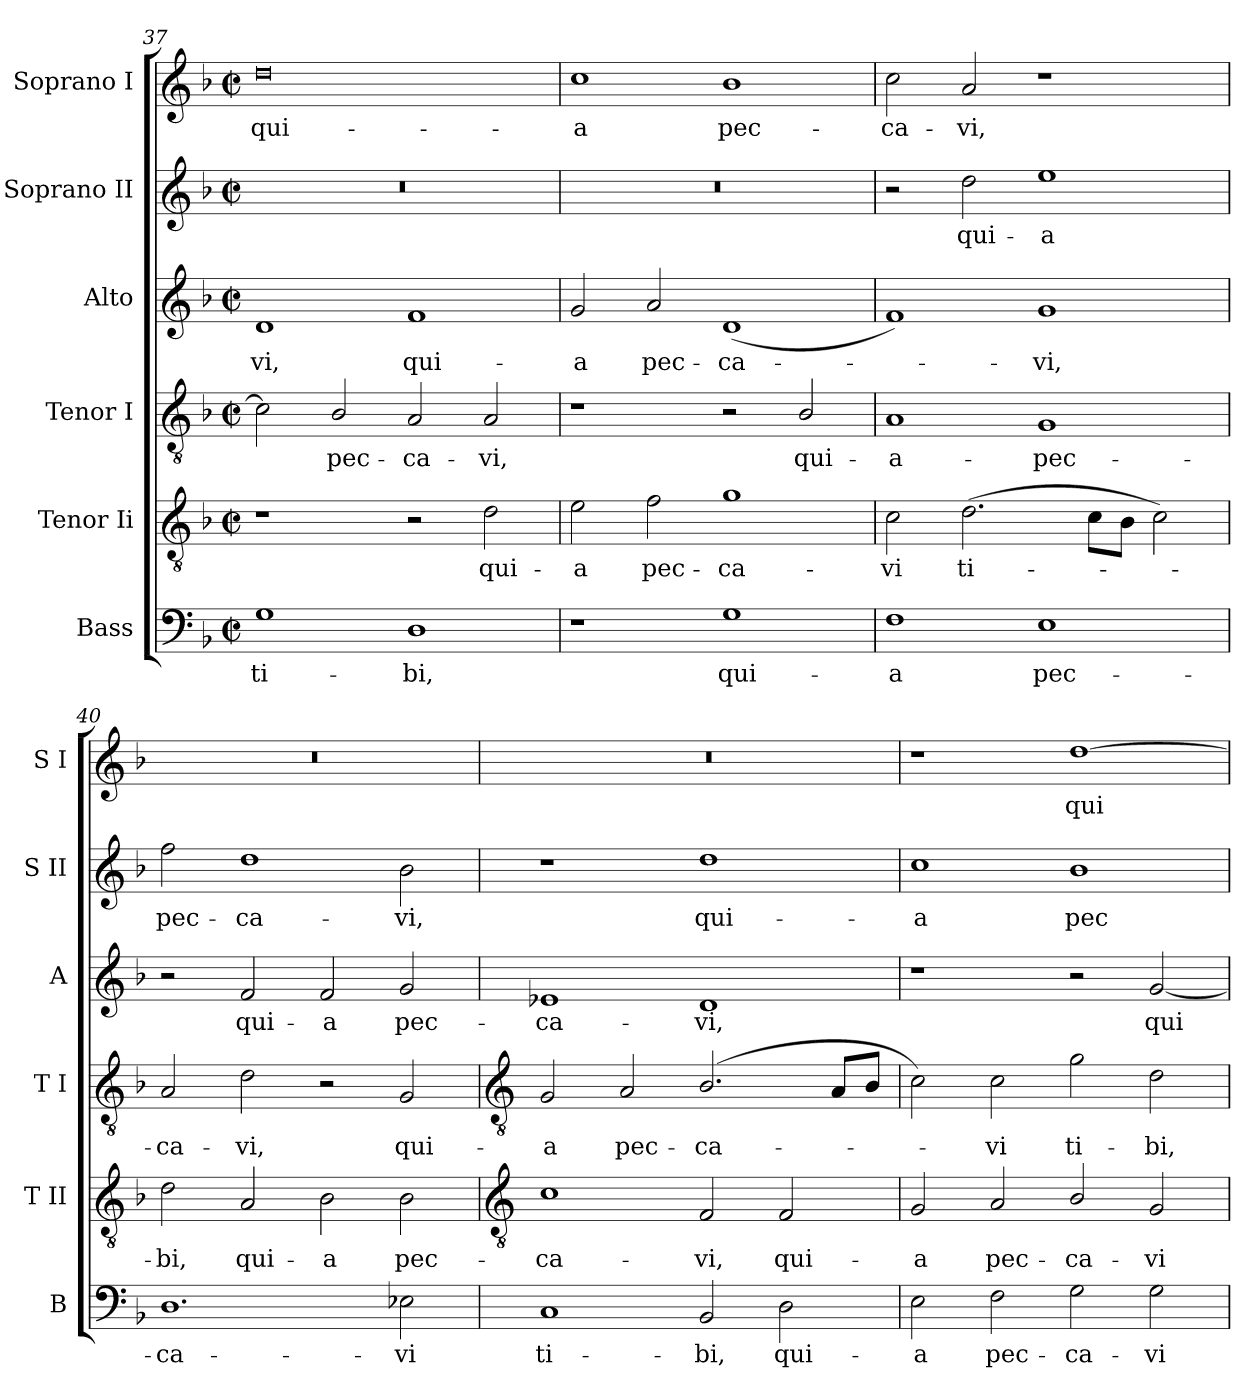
**kern	**text	**kern	**text	**kern	**text	**kern	**text	**kern	**text	**kern	**text
*part6	*part6	*part5	*part5	*part4	*part4	*part3	*part3	*part2	*part2	*part1	*part1
*staff6	*staff6	*staff5	*staff5	*staff4	*staff4	*staff3	*staff3	*staff2	*staff2	*staff1	*staff1
*I"Bass	*	*I"Tenor Ii	*	*I"Tenor I	*	*I"Alto	*	*I"Soprano II	*	*I"Soprano I	*
*I'B	*	*I'T II	*	*I'T I	*	*I'A	*	*I'S II	*	*I'S I	*
*clefF4	*	*clefGv2	*	*clefGv2	*	*clefG2	*	*clefG2	*	*clefG2	*
*k[b-]	*	*k[b-]	*	*k[b-]	*	*k[b-]	*	*k[b-]	*	*k[b-]	*
*F:	*	*F:	*	*F:	*	*F:	*	*F:	*	*F:	*
*M4/2	*	*M4/2	*	*M4/2	*	*M4/2	*	*M4/2	*	*M4/2	*
*met(c|)	*	*met(c|)	*	*met(c|)	*	*met(c|)	*	*met(c|)	*	*met(c|)	*
=37	=37	=37	=37	=37	=37	=37	=37	=37	=37	=37	=37
!	!LO:LY:b	!	!	!	!	!	!LO:LY:b	!	!	!	!LO:LY:b
1G	ti-	1r	.	2c]	.	1d	vi,	0r	.	0dd	qui-
!	!	!	!	!	!LO:LY:b	!	!	!	!	!	!
.	.	.	.	2B-/	pec-	.	.	.	.	.	.
!	!LO:LY:b	!	!	!	!LO:LY:b	!	!LO:LY:b	!	!	!	!
1D	-bi,	2r	.	2A	-ca-	1f	qui-	.	.	.	.
!	!	!	!LO:LY:b	!	!LO:LY:b	!	!	!	!	!	!
.	.	2d	qui-	2A	-vi,	.	.	.	.	.	.
=38	=38	=38	=38	=38	=38	=38	=38	=38	=38	=38	=38
!	!	!	!LO:LY:b	!	!	!	!LO:LY:b	!	!	!	!LO:LY:b
1r	.	2e	-a	1r	.	2g	-a	0r	.	1cc	-a
!	!	!	!LO:LY:b	!	!	!	!LO:LY:b	!	!	!	!
.	.	2f	pec-	.	.	2a	pec-	.	.	.	.
!	!LO:LY:b	!	!LO:LY:b	!	!	!	!LO:LY:b	!	!	!	!LO:LY:b
1G	qui-	1g	-ca-	2r	.	(<1d	-ca-	.	.	1b-	pec-
!	!	!	!	!	!LO:LY:b	!	!	!	!	!	!
.	.	.	.	2B-/	qui-	.	.	.	.	.	.
=39	=39	=39	=39	=39	=39	=39	=39	=39	=39	=39	=39
!	!LO:LY:b	!	!LO:LY:b	!	!LO:LY:b	!	!	!	!	!	!LO:LY:b
1F	-a	2c	-vi	1A	-a-	1f)	.	2r	.	2cc	-ca-
!	!	!	!LO:LY:b	!	!	!	!	!	!LO:LY:b	!	!LO:LY:b
.	.	(>2.d	ti-	.	.	.	.	2dd	qui-	2a	-vi,
!	!LO:LY:b	!	!	!	!LO:LY:b	!	!LO:LY:b	!	!LO:LY:b	!	!
1E	pec-	.	.	1G	-pec-	1g	vi,	1ee	-a	1r	.
.	.	8cL	.	.	.	.	.	.	.	.	.
.	.	8B-J	.	.	.	.	.	.	.	.	.
.	.	2c)	.	.	.	.	.	.	.	.	.
=40	=40	=40	=40	=40	=40	=40	=40	=40	=40	=40	=40
!	!LO:LY:b	!	!LO:LY:b	!	!LO:LY:b	!	!	!	!LO:LY:b	!	!
1.D	-ca-	2d	bi,	2A	-ca-	2r	.	2ff	pec-	0r	.
!	!	!	!LO:LY:b	!	!LO:LY:b	!	!LO:LY:b	!	!LO:LY:b	!	!
.	.	2A	qui-	2d	-vi,	2f	qui-	1dd	-ca-	.	.
!	!	!	!LO:LY:b	!	!	!	!LO:LY:b	!	!	!	!
.	.	2B-	-a	2r	.	2f	-a	.	.	.	.
!	!LO:LY:b	!	!LO:LY:b	!	!LO:LY:b	!	!LO:LY:b	!	!LO:LY:b	!	!
2E-X	-vi	2B-	pec-	2G	qui-	2g	pec-	2b-	-vi,	.	.
!!LO:LB:g=z
=41	=41	=41	=41	=41	=41	=41	=41	=41	=41	=41	=41
*	*	*clefGv2	*	*clefGv2	*	*	*	*	*	*	*
!	!LO:LY:b	!	!LO:LY:b	!	!LO:LY:b	!	!LO:LY:b	!	!	!	!
1C	ti-	1c	-ca-	2G	-a	1e-X	-ca-	1r	.	0r	.
!	!	!	!	!	!LO:LY:b	!	!	!	!	!	!
.	.	.	.	2A	pec-	.	.	.	.	.	.
!	!LO:LY:b	!	!LO:LY:b	!	!LO:LY:b	!	!LO:LY:b	!	!LO:LY:b	!	!
2BB-	-bi,	2F	-vi,	(<2.B-/	-ca-	1d	-vi,	1dd	qui-	.	.
!	!LO:LY:b	!	!LO:LY:b	!	!	!	!	!	!	!	!
2D	qui-	2F	qui-	.	.	.	.	.	.	.	.
.	.	.	.	8AL	.	.	.	.	.	.	.
.	.	.	.	8B-J	.	.	.	.	.	.	.
=42	=42	=42	=42	=42	=42	=42	=42	=42	=42	=42	=42
!	!LO:LY:b	!	!LO:LY:b	!	!	!	!	!	!LO:LY:b	!	!
2E	-a	2G	-a	2c)	.	1r	.	1cc	-a	1r	.
!	!LO:LY:b	!	!LO:LY:b	!	!LO:LY:b	!	!	!	!	!	!
2F	pec-	2A	pec-	2c	vi	.	.	.	.	.	.
!	!LO:LY:b	!	!LO:LY:b	!	!LO:LY:b	!	!	!	!LO:LY:b	!	!LO:LY:b
2G	-ca-	2B-/	-ca-	2g	ti-	2r	.	1b-	pec-	[1dd	qui-
!	!LO:LY:b	!	!LO:LY:b	!	!LO:LY:b	!	!LO:LY:b	!	!	!	!
2G	-vi	2G	-vi	2d	-bi,	[2g	qui-	.	.	.	.
=	=	=	=	=	=	=	=	=	=	=	=
*-	*-	*-	*-	*-	*-	*-	*-	*-	*-	*-	*-
